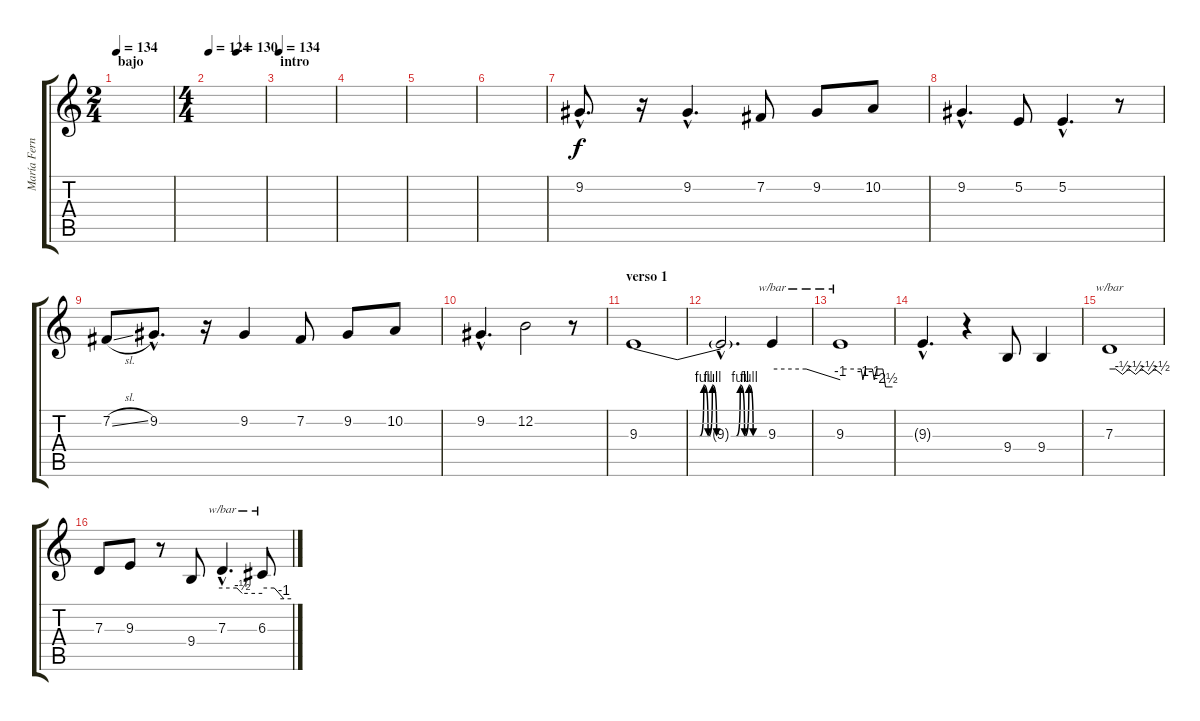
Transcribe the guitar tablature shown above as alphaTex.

\track ("María Fernanda (voz)" "María Fern") {instrument lead3calliope}
\staff {score tabs}
\tuning (E4 B3 G3 D3 A2 E2) {hide}
\ts (2 4)
\section ("" "bajo")
\tempo 134
\tempo 120
\tempo 134
\clef g2
\ks c
|
\ts (4 4)
\tempo 124
\tempo (130 0.5)
|
\section ("" "intro")
\tempo 134
|
|
|
|
9.2{hac}.8{d} r.16 9.2{hac}.4{d} 7.2.8 9.2.8 10.2.8 |
9.2{hac}.4{d} 5.2.8 5.2{hac}.4{d} r.8 |
7.2{sl}.8 9.2{hac}.8{d} r.16 9.2.4 7.2.8 9.2.8 10.2.8 |
9.2{hac}.4{d} 12.2.2 r.8 |
\section ("" "verso 1")
9.3{be (custom 0 0 28 0 30 4 32 0 34 4 36 0 45 0 47 4 49 0 51 4 53 0 60 0)}.1{dy f} |
9.3{hac t}.2{d} 9.3.4{tbe (custom default 0 0 30 0 60 -4)} |
9.3.1{tbe (custom default 0 0 24 0 26 -4 29 0 37 0 39 -4 42 0 49 0 52 -10 60 -10)} |
9.3{hac t}.4{d} r.4 9.4.8 9.4.4 |
7.3.1{tbe (custom default 0 0 7 0 15 -2 22 0 30 -2 37 0 45 -2 52 0 60 -2)} |
7.3.8 9.3.8 r.8 9.4.8 7.3{hac}.4{d tbe (custom default 0 0 22 0 30 -2 60 -2)} 6.3.8{tbe (custom default 0 0 25 0 45 -4 60 -4)}
